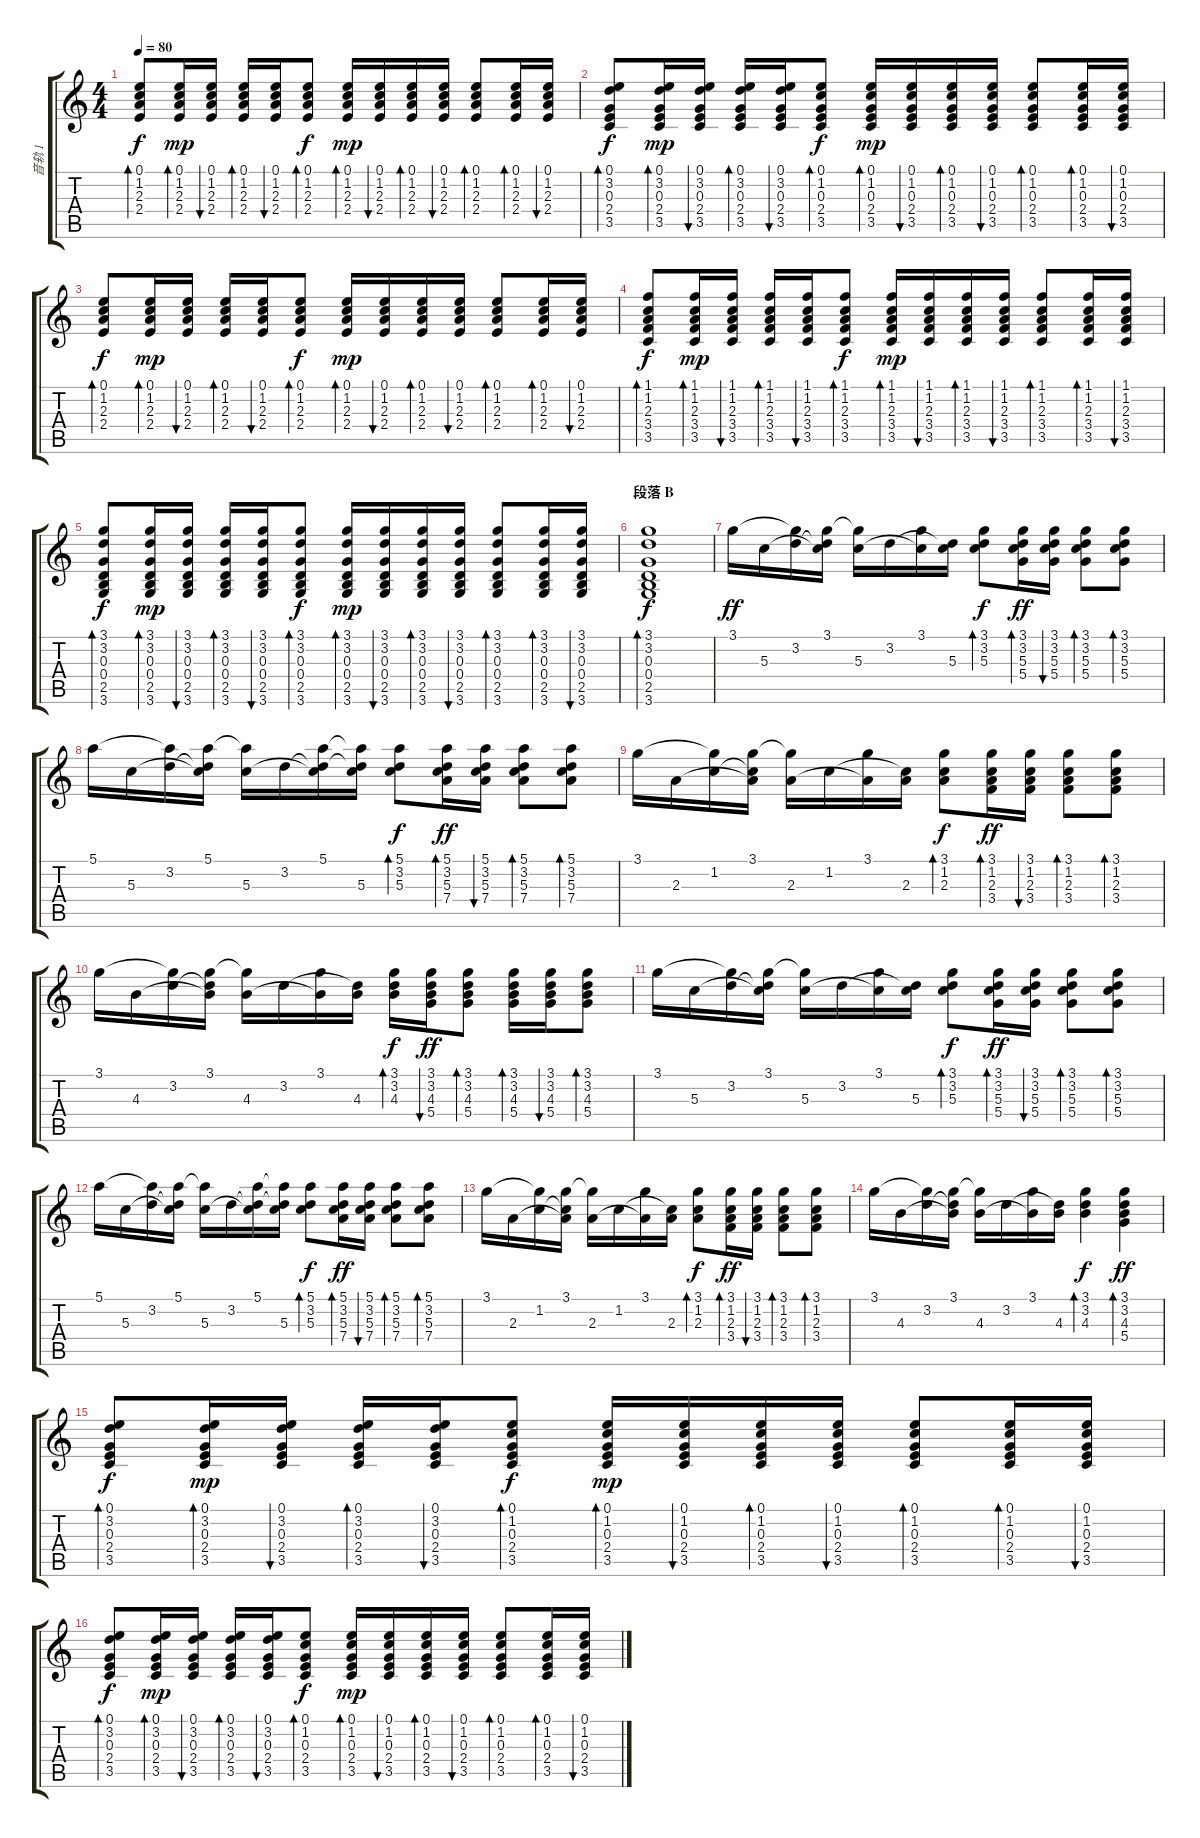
\track ("音轨 1" "音轨 1") {instrument acousticguitarsteel}
\staff {score tabs}
\tuning (E4 B3 G3 D3 A2 E2) {hide}
\ts (4 4)
\tempo 80
\clef g2
\ks c
(0.1 1.2 2.3 2.4).8{bd 30 dy f} (0.1 1.2 2.3 2.4).16{bd 30 dy mp} (0.1 1.2 2.3 2.4).16{bu 30} (0.1 1.2 2.3 2.4).16{bd 30} (0.1 1.2 2.3 2.4).16{bu 30} (0.1 1.2 2.3 2.4).8{bd 30 dy f} (0.1 1.2 2.3 2.4).16{bd 30 dy mp} (0.1 1.2 2.3 2.4).16{bu 30} (0.1 1.2 2.3 2.4).16{bd 30} (0.1 1.2 2.3 2.4).16{bu 30} (0.1 1.2 2.3 2.4).8{bd 30} (0.1 1.2 2.3 2.4).16{bd 30} (0.1 1.2 2.3 2.4).16{bu 30} |
(0.1 3.2 0.3 2.4 3.5).8{bd 30 dy f} (0.1 3.2 0.3 2.4 3.5).16{bd 30 dy mp} (0.1 3.2 0.3 2.4 3.5).16{bu 30} (0.1 3.2 0.3 2.4 3.5).16{bd 30} (0.1 3.2 0.3 2.4 3.5).16{bu 30} (0.1 1.2 0.3 2.4 3.5).8{bd 30 dy f} (0.1 1.2 0.3 2.4 3.5).16{bd 30 dy mp} (0.1 1.2 0.3 2.4 3.5).16{bu 30} (0.1 1.2 0.3 2.4 3.5).16{bd 30} (0.1 1.2 0.3 2.4 3.5).16{bu 30} (0.1 1.2 0.3 2.4 3.5).8{bd 30} (0.1 1.2 0.3 2.4 3.5).16{bd 30} (0.1 1.2 0.3 2.4 3.5).16{bu 30} |
(0.1 1.2 2.3 2.4).8{bd 30 dy f} (0.1 1.2 2.3 2.4).16{bd 30 dy mp} (0.1 1.2 2.3 2.4).16{bu 30} (0.1 1.2 2.3 2.4).16{bd 30} (0.1 1.2 2.3 2.4).16{bu 30} (0.1 1.2 2.3 2.4).8{bd 30 dy f} (0.1 1.2 2.3 2.4).16{bd 30 dy mp} (0.1 1.2 2.3 2.4).16{bu 30} (0.1 1.2 2.3 2.4).16{bd 30} (0.1 1.2 2.3 2.4).16{bu 30} (0.1 1.2 2.3 2.4).8{bd 30} (0.1 1.2 2.3 2.4).16{bd 30} (0.1 1.2 2.3 2.4).16{bu 30} |
(1.1 1.2 2.3 3.4 3.5).8{bd 30 dy f} (1.1 1.2 2.3 3.4 3.5).16{bd 30 dy mp} (1.1 1.2 2.3 3.4 3.5).16{bu 30} (1.1 1.2 2.3 3.4 3.5).16{bd 30} (1.1 1.2 2.3 3.4 3.5).16{bu 30} (1.1 1.2 2.3 3.4 3.5).8{bd 30 dy f} (1.1 1.2 2.3 3.4 3.5).16{bd 30 dy mp} (1.1 1.2 2.3 3.4 3.5).16{bu 30} (1.1 1.2 2.3 3.4 3.5).16{bd 30} (1.1 1.2 2.3 3.4 3.5).16{bu 30} (1.1 1.2 2.3 3.4 3.5).8{bd 30} (1.1 1.2 2.3 3.4 3.5).16{bd 30} (1.1 1.2 2.3 3.4 3.5).16{bu 30} |
(3.1 3.2 0.3 0.4 2.5 3.6).8{bd 30 dy f} (3.1 3.2 0.3 0.4 2.5 3.6).16{bd 30 dy mp} (3.1 3.2 0.3 0.4 2.5 3.6).16{bu 30} (3.1 3.2 0.3 0.4 2.5 3.6).16{bd 30} (3.1 3.2 0.3 0.4 2.5 3.6).16{bu 30} (3.1 3.2 0.3 0.4 2.5 3.6).8{bd 30 dy f} (3.1 3.2 0.3 0.4 2.5 3.6).16{bd 30 dy mp} (3.1 3.2 0.3 0.4 2.5 3.6).16{bu 30} (3.1 3.2 0.3 0.4 2.5 3.6).16{bd 30} (3.1 3.2 0.3 0.4 2.5 3.6).16{bu 30} (3.1 3.2 0.3 0.4 2.5 3.6).8{bd 30} (3.1 3.2 0.3 0.4 2.5 3.6).16{bd 30} (3.1 3.2 0.3 0.4 2.5 3.6).16{bu 30} |
\section ("" "段落 B")
(3.1 3.2 0.3 0.4 2.5 3.6).1{bd 60 dy f} |
3.1.16{dy ff} 5.3.16 (3.1{t} 3.2).16 (3.1 3.2{t} 5.3{t}).16 (3.1{t} 5.3).16 3.2.16 (3.1 5.3{t}).16 (3.2{t} 5.3).16 (3.1 3.2 5.3).8{bd 60 dy f} (3.1 3.2 5.3 5.4).16{bd 30 dy ff} (3.1 3.2 5.3 5.4).16{bu 30} (3.1 3.2 5.3 5.4).8{bd 30} (3.1 3.2 5.3 5.4).8{bd 30} |
5.1.16 5.3.16 (5.1{t} 3.2).16 (5.1 3.2{t} 5.3{t}).16 (5.1{t} 5.3).16 3.2.16 (5.1 3.2{t} 5.3{t}).16 (5.1{t} 3.2{t} 5.3).16 (5.1 3.2 5.3).8{bd 60 dy f} (5.1 3.2 5.3 7.4).16{bd 30 dy ff} (5.1 3.2 5.3 7.4).16{bu 30} (5.1 3.2 5.3 7.4).8{bd 30} (5.1 3.2 5.3 7.4).8{bd 30} |
3.1.16 2.3.16 (3.1{t} 1.2).16 (3.1 1.2{t} 2.3{t}).16 (3.1{t} 2.3).16 1.2.16 (3.1 2.3{t}).16 (1.2{t} 2.3).16 (3.1 1.2 2.3).8{bd 60 dy f} (3.1 1.2 2.3 3.4).16{bd 30 dy ff} (3.1 1.2 2.3 3.4).16{bu 30} (3.1 1.2 2.3 3.4).8{bd 30} (3.1 1.2 2.3 3.4).8{bd 30} |
3.1.16 4.3.16 (3.1{t} 3.2).16 (3.1 3.2{t} 4.3{t}).16 (3.1{t} 4.3).16 3.2.16 (3.1 4.3{t}).16 (3.2{t} 4.3).16 (3.1 3.2 4.3).16{bd 60 dy f} (3.1 3.2 4.3 5.4).16{bu 30 dy ff} (3.1 3.2 4.3 5.4).8{bd 30} (3.1 3.2 4.3 5.4).16{bd 30} (3.1 3.2 4.3 5.4).16{bu 30} (3.1 3.2 4.3 5.4).8{bd 30} |
3.1.16 5.3.16 (3.1{t} 3.2).16 (3.1 3.2{t} 5.3{t}).16 (3.1{t} 5.3).16 3.2.16 (3.1 5.3{t}).16 (3.2{t} 5.3).16 (3.1 3.2 5.3).8{bd 60 dy f} (3.1 3.2 5.3 5.4).16{bd 30 dy ff} (3.1 3.2 5.3 5.4).16{bu 30} (3.1 3.2 5.3 5.4).8{bd 30} (3.1 3.2 5.3 5.4).8{bd 30} |
5.1.16 5.3.16 (5.1{t} 3.2).16 (5.1 3.2{t} 5.3{t}).16 (5.1{t} 5.3).16 3.2.16 (5.1 3.2{t} 5.3{t}).16 (5.1{t} 3.2{t} 5.3).16 (5.1 3.2 5.3).8{bd 60 dy f} (5.1 3.2 5.3 7.4).16{bd 30 dy ff} (5.1 3.2 5.3 7.4).16{bu 30} (5.1 3.2 5.3 7.4).8{bd 30} (5.1 3.2 5.3 7.4).8{bd 30} |
3.1.16 2.3.16 (3.1{t} 1.2).16 (3.1 1.2{t} 2.3{t}).16 (3.1{t} 2.3).16 1.2.16 (3.1 2.3{t}).16 (1.2{t} 2.3).16 (3.1 1.2 2.3).8{bd 60 dy f} (3.1 1.2 2.3 3.4).16{bd 30 dy ff} (3.1 1.2 2.3 3.4).16{bu 30} (3.1 1.2 2.3 3.4).8{bd 30} (3.1 1.2 2.3 3.4).8{bd 30} |
3.1.16 4.3.16 (3.1{t} 3.2).16 (3.1 3.2{t} 4.3{t}).16 (3.1{t} 4.3).16 3.2.16 (3.1 4.3{t}).16 (3.2{t} 4.3).16 (3.1 3.2 4.3).4{bd 60 dy f} (3.1 3.2 4.3 5.4).4{bd 30 dy ff} |
(0.1 3.2 0.3 2.4 3.5).8{bd 30 dy f} (0.1 3.2 0.3 2.4 3.5).16{bd 30 dy mp} (0.1 3.2 0.3 2.4 3.5).16{bu 30} (0.1 3.2 0.3 2.4 3.5).16{bd 30} (0.1 3.2 0.3 2.4 3.5).16{bu 30} (0.1 1.2 0.3 2.4 3.5).8{bd 30 dy f} (0.1 1.2 0.3 2.4 3.5).16{bd 30 dy mp} (0.1 1.2 0.3 2.4 3.5).16{bu 30} (0.1 1.2 0.3 2.4 3.5).16{bd 30} (0.1 1.2 0.3 2.4 3.5).16{bu 30} (0.1 1.2 0.3 2.4 3.5).8{bd 30} (0.1 1.2 0.3 2.4 3.5).16{bd 30} (0.1 1.2 0.3 2.4 3.5).16{bu 30} |
(0.1 3.2 0.3 2.4 3.5).8{bd 30 dy f} (0.1 3.2 0.3 2.4 3.5).16{bd 30 dy mp} (0.1 3.2 0.3 2.4 3.5).16{bu 30} (0.1 3.2 0.3 2.4 3.5).16{bd 30} (0.1 3.2 0.3 2.4 3.5).16{bu 30} (0.1 1.2 0.3 2.4 3.5).8{bd 30 dy f} (0.1 1.2 0.3 2.4 3.5).16{bd 30 dy mp} (0.1 1.2 0.3 2.4 3.5).16{bu 30} (0.1 1.2 0.3 2.4 3.5).16{bd 30} (0.1 1.2 0.3 2.4 3.5).16{bu 30} (0.1 1.2 0.3 2.4 3.5).8{bd 30} (0.1 1.2 0.3 2.4 3.5).16{bd 30} (0.1 1.2 0.3 2.4 3.5).16{bu 30}
